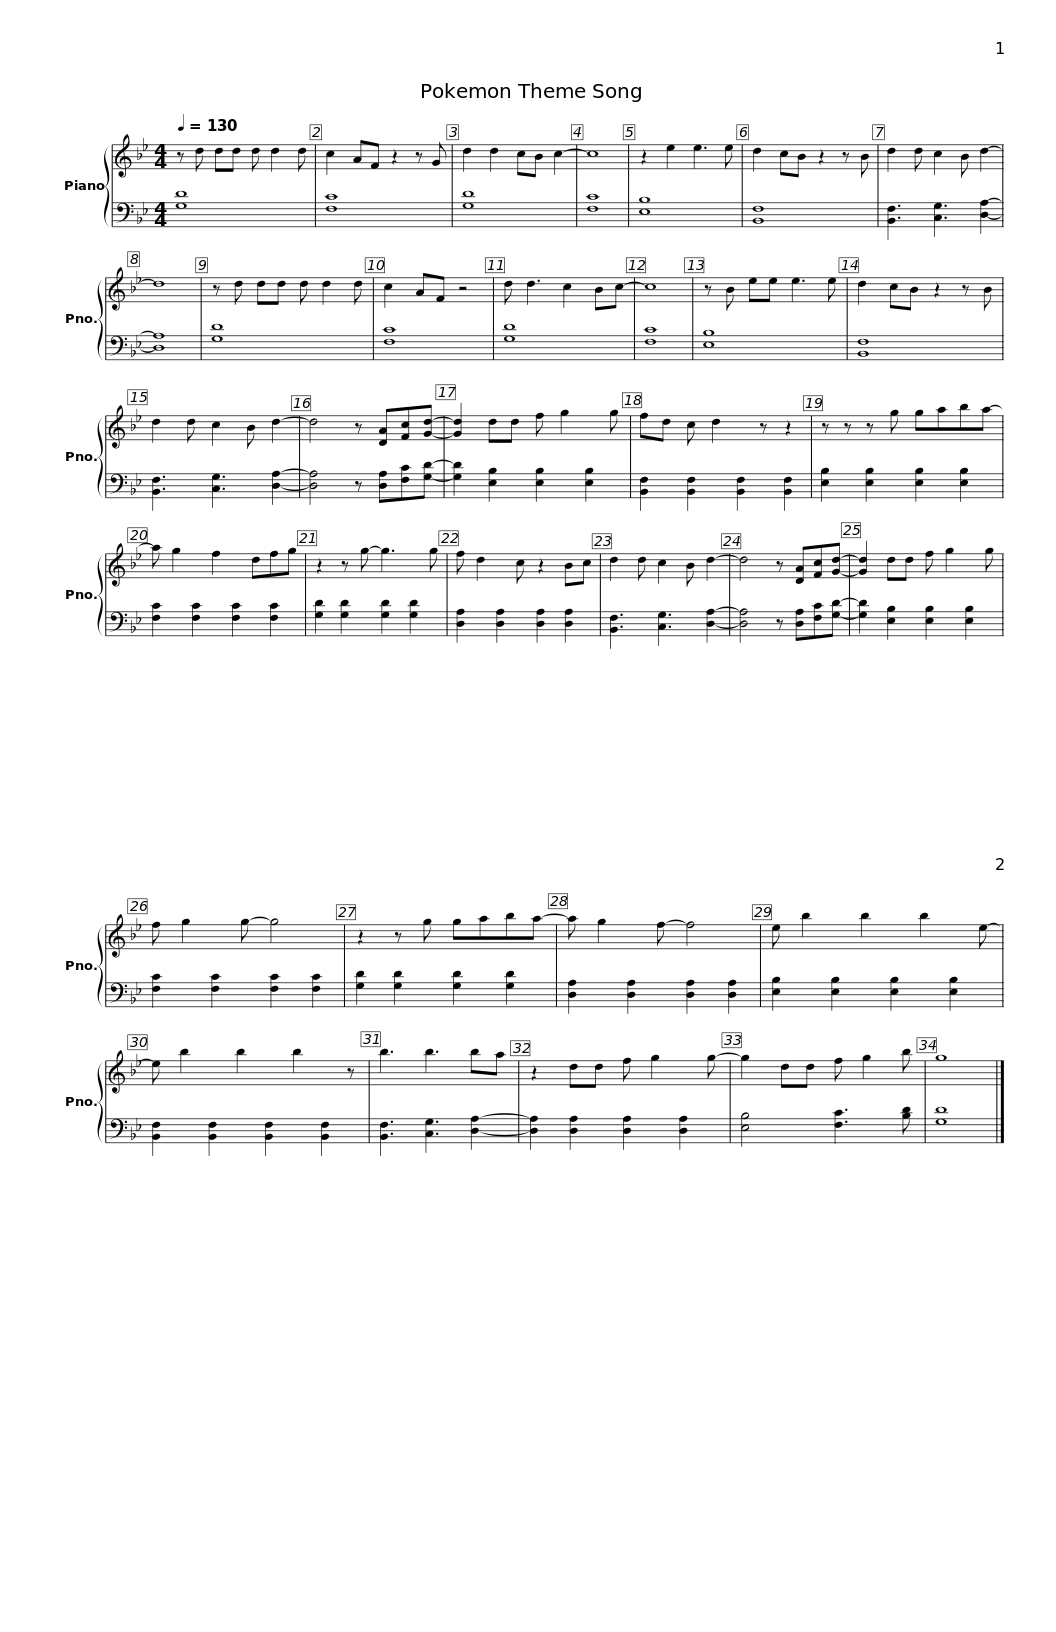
X:1
%%score { 1 | 2 }
L:1/8
Q:1/4=130
M:4/4
I:linebreak $
K:Bb
V:1 treble
V:2 bass
V:1
 z d dd d d2 d | c2 AF z2 z G | d2 d2 cB c2- | c8 | z2 e2 e3 e | %5
 d2 cB z2 z B | d2 d c2 B d2- | d8 |$ z d dd d d2 d | c2 AF z4 | %10
 d d3 c2 Bc- | c8 | z B ee e3 e | d2 cB z2 z B | d2 d c2 B d2- | %15
 d4 z [DA][Fc][Gd]- |$ [Gd]2 dd f g2 g | fd c d2 z z2 | z z z g gaba- | a g2 f2 dfg | %20
 z2 z g- g3 g | f d2 c z2 Bc | d2 d c2 B d2- | d4 z [DA][Fc][Gd]- |$ [Gd]2 dd f g2 g | %25
 f g2 g- g4 | z2 z g gaba- | a g2 f- f4 | e b2 b2 b2 e- | e b2 b2 b2 z | %30
 b3 b3 ba | z2 dd f g2 g- |$ g2 dd f g2 b | g8 |] %34
V:2
 [G,D]8 | [F,C]8 | [G,D]8 | [F,C]8 | [E,B,]8 | %5
 [B,,F,]8 | [B,,F,]3 [C,G,]3 [D,A,]2- | [D,A,]8 |$ [G,D]8 | [F,C]8 | %10
 [G,D]8 | [F,C]8 | [E,B,]8 | [B,,F,]8 | [B,,F,]3 [C,G,]3 [D,A,]2- | %15
 [D,A,]4 z [D,A,][F,C][G,D]- |$ [G,D]2 [E,B,]2 [E,B,]2 [E,B,]2 | [B,,F,]2 [B,,F,]2 [B,,F,]2 [B,,F,]2 | [E,B,]2 [E,B,]2 [E,B,]2 [E,B,]2 | [F,C]2 [F,C]2 [F,C]2 [F,C]2 | %20
 [G,D]2 [G,D]2 [G,D]2 [G,D]2 | [D,A,]2 [D,A,]2 [D,A,]2 [D,A,]2 | [B,,F,]3 [C,G,]3 [D,A,]2- | [D,A,]4 z [D,A,][F,C][G,D]- |$ [G,D]2 [E,B,]2 [E,B,]2 [E,B,]2 | %25
 [F,C]2 [F,C]2 [F,C]2 [F,C]2 | [G,D]2 [G,D]2 [G,D]2 [G,D]2 | [D,A,]2 [D,A,]2 [D,A,]2 [D,A,]2 | [E,B,]2 [E,B,]2 [E,B,]2 [E,B,]2 | [B,,F,]2 [B,,F,]2 [B,,F,]2 [B,,F,]2 | %30
 [B,,F,]3 [C,G,]3 [D,A,]2- | [D,A,]2 [D,A,]2 [D,A,]2 [D,A,]2 |$ [E,B,]4 [F,C]3 [B,D] | [G,D]8 |] %34
